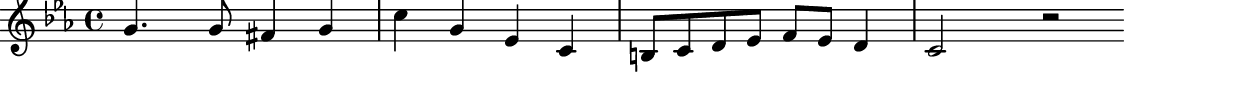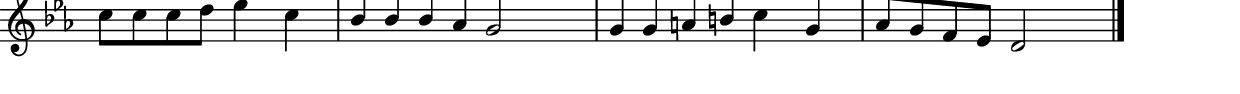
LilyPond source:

% MusicXML to Lilypond converter by Kovi

szovegAAA = \lyricmode {  "Hogy" -- "ha" "né" -- "kem" "sok" "pén" -- "zem" "lesz," "fel" -- "ü" -- "lök" "a" "re" -- "pü" -- "lő" -- "re," "A" -- "mer" -- "re" "én" "já" -- "rok," "bá" -- "mul" "a" "vi" -- "lág," "I" -- "rigy" -- "lik" "a" "sok" "pénzt," "a" -- "mit" "köl" -- "tök" "rád,"  }

% Analyzing...
% 1 parts
% 1 Staff
% forceBassClefActive = 
melody = {
% 39 notes in the part
% 1 voices

\new Staff
\new Voice {
% 39 notes
% 8 mesaures

\override Score.RehearsalMark #'break-visibility = #begin-of-line-invisible
% Measure 1
\clef "treble"
\key ees \major
\time 4/4 
g'4. g'8 fis'4 g'4 
% Measure 2
c''4 g'4 ees'4 c'4 
% Measure 3
b8 c'8 d'8 ees'8 f'8 ees'8 d'4 
% Measure 4
c'2 r2 
\override Score.RehearsalMark #'self-alignment-X = #RIGHT
\mark \markup{\fontsize #-0.5 {"Fine"}}
\bar ":|" 
% Measure 5
\break
c''8 c''8 c''8 d''8 ees''4 c''4 
% Measure 6
bes'8 bes'8 bes'8 aes'8 g'2 
% Measure 7
g'8 g'8 a'8 b'8 c''4 g'4 
% Measure 8
aes'8 g'8 f'8 ees'8 d'2 \bar "|." 
} % voice
} % melody


harmonies = \chordmode {
% 9 chords
\germanChords
c4:m s4 s4 s4 s4 s4 s4 s4 g4 s4 s4 s4 c4:m s4 s4 s4 c4:m s4 s4 s4 g4 s4 c4:m s4 c4:m s4 s4 s4 f4:m s4 g4
}

\include "../../definitions.ly"
